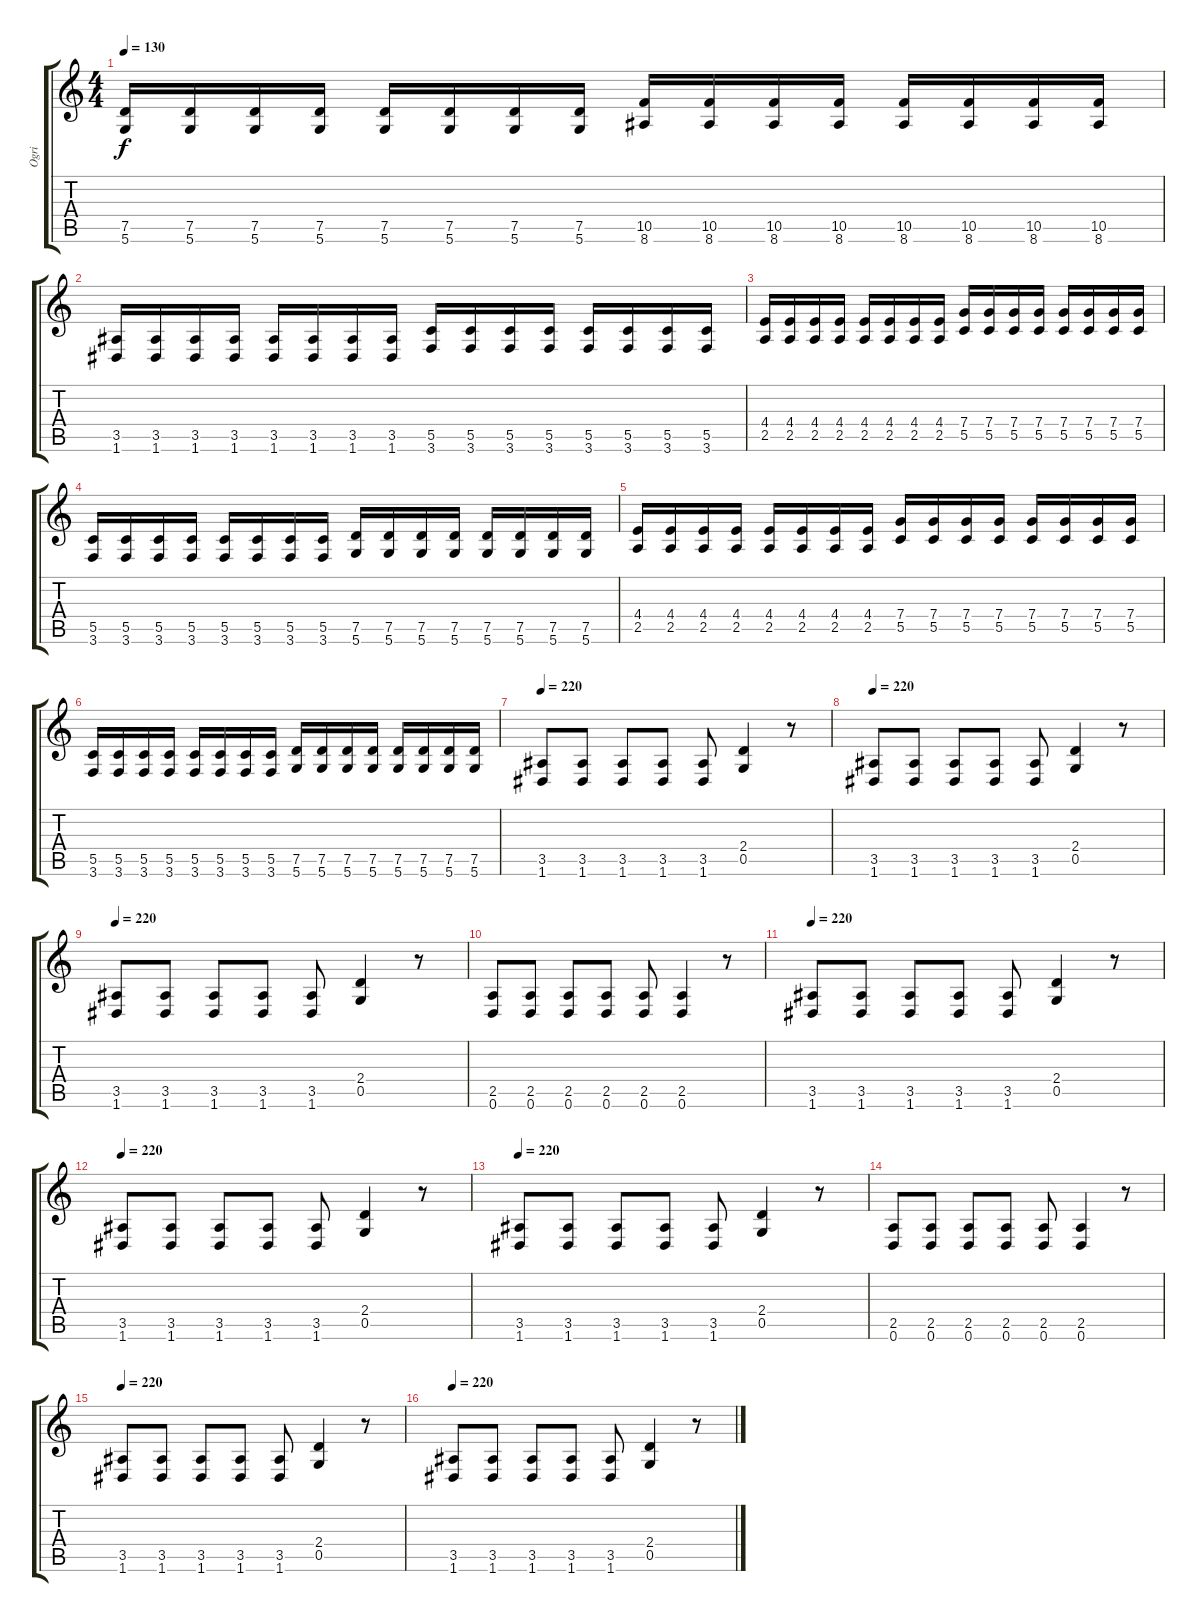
\track ("Ogri" "Ogri") {instrument distortionguitar}
\staff {score tabs}
\tuning (D4 A3 F3 C3 G2 D2) {hide}
\ts (4 4)
\tempo 130
\clef g2
\ks c
(7.5 5.6).16{dy f} (7.5 5.6).16 (7.5 5.6).16 (7.5 5.6).16 (7.5 5.6).16 (7.5 5.6).16 (7.5 5.6).16 (7.5 5.6).16 (10.5 8.6).16 (10.5 8.6).16 (10.5 8.6).16 (10.5 8.6).16 (10.5 8.6).16 (10.5 8.6).16 (10.5 8.6).16 (10.5 8.6).16 |
(3.5 1.6).16 (3.5 1.6).16 (3.5 1.6).16 (3.5 1.6).16 (3.5 1.6).16 (3.5 1.6).16 (3.5 1.6).16 (3.5 1.6).16 (5.5 3.6).16 (5.5 3.6).16 (5.5 3.6).16 (5.5 3.6).16 (5.5 3.6).16 (5.5 3.6).16 (5.5 3.6).16 (5.5 3.6).16 |
(4.4 2.5).16 (4.4 2.5).16 (4.4 2.5).16 (4.4 2.5).16 (4.4 2.5).16 (4.4 2.5).16 (4.4 2.5).16 (4.4 2.5).16 (7.4 5.5).16 (7.4 5.5).16 (7.4 5.5).16 (7.4 5.5).16 (7.4 5.5).16 (7.4 5.5).16 (7.4 5.5).16 (7.4 5.5).16 |
(5.5 3.6).16 (5.5 3.6).16 (5.5 3.6).16 (5.5 3.6).16 (5.5 3.6).16 (5.5 3.6).16 (5.5 3.6).16 (5.5 3.6).16 (7.5 5.6).16 (7.5 5.6).16 (7.5 5.6).16 (7.5 5.6).16 (7.5 5.6).16 (7.5 5.6).16 (7.5 5.6).16 (7.5 5.6).16 |
(4.4 2.5).16 (4.4 2.5).16 (4.4 2.5).16 (4.4 2.5).16 (4.4 2.5).16 (4.4 2.5).16 (4.4 2.5).16 (4.4 2.5).16 (7.4 5.5).16 (7.4 5.5).16 (7.4 5.5).16 (7.4 5.5).16 (7.4 5.5).16 (7.4 5.5).16 (7.4 5.5).16 (7.4 5.5).16 |
(5.5 3.6).16 (5.5 3.6).16 (5.5 3.6).16 (5.5 3.6).16 (5.5 3.6).16 (5.5 3.6).16 (5.5 3.6).16 (5.5 3.6).16 (7.5 5.6).16 (7.5 5.6).16 (7.5 5.6).16 (7.5 5.6).16 (7.5 5.6).16 (7.5 5.6).16 (7.5 5.6).16 (7.5 5.6).16 |
\tempo 220
(3.5 1.6).8 (3.5 1.6).8 (3.5 1.6).8 (3.5 1.6).8 (3.5 1.6).8 (2.4 0.5).4 r.8 |
\tempo 220
(3.5 1.6).8 (3.5 1.6).8 (3.5 1.6).8 (3.5 1.6).8 (3.5 1.6).8 (2.4 0.5).4 r.8 |
\tempo 220
(3.5 1.6).8 (3.5 1.6).8 (3.5 1.6).8 (3.5 1.6).8 (3.5 1.6).8 (2.4 0.5).4 r.8 |
(2.5 0.6).8 (2.5 0.6).8 (2.5 0.6).8 (2.5 0.6).8 (2.5 0.6).8 (2.5 0.6).4 r.8 |
\tempo 220
(3.5 1.6).8 (3.5 1.6).8 (3.5 1.6).8 (3.5 1.6).8 (3.5 1.6).8 (2.4 0.5).4 r.8 |
\tempo 220
(3.5 1.6).8 (3.5 1.6).8 (3.5 1.6).8 (3.5 1.6).8 (3.5 1.6).8 (2.4 0.5).4 r.8 |
\tempo 220
(3.5 1.6).8 (3.5 1.6).8 (3.5 1.6).8 (3.5 1.6).8 (3.5 1.6).8 (2.4 0.5).4 r.8 |
(2.5 0.6).8 (2.5 0.6).8 (2.5 0.6).8 (2.5 0.6).8 (2.5 0.6).8 (2.5 0.6).4 r.8 |
\tempo 220
(3.5 1.6).8 (3.5 1.6).8 (3.5 1.6).8 (3.5 1.6).8 (3.5 1.6).8 (2.4 0.5).4 r.8 |
\tempo 220
(3.5 1.6).8 (3.5 1.6).8 (3.5 1.6).8 (3.5 1.6).8 (3.5 1.6).8 (2.4 0.5).4 r.8
